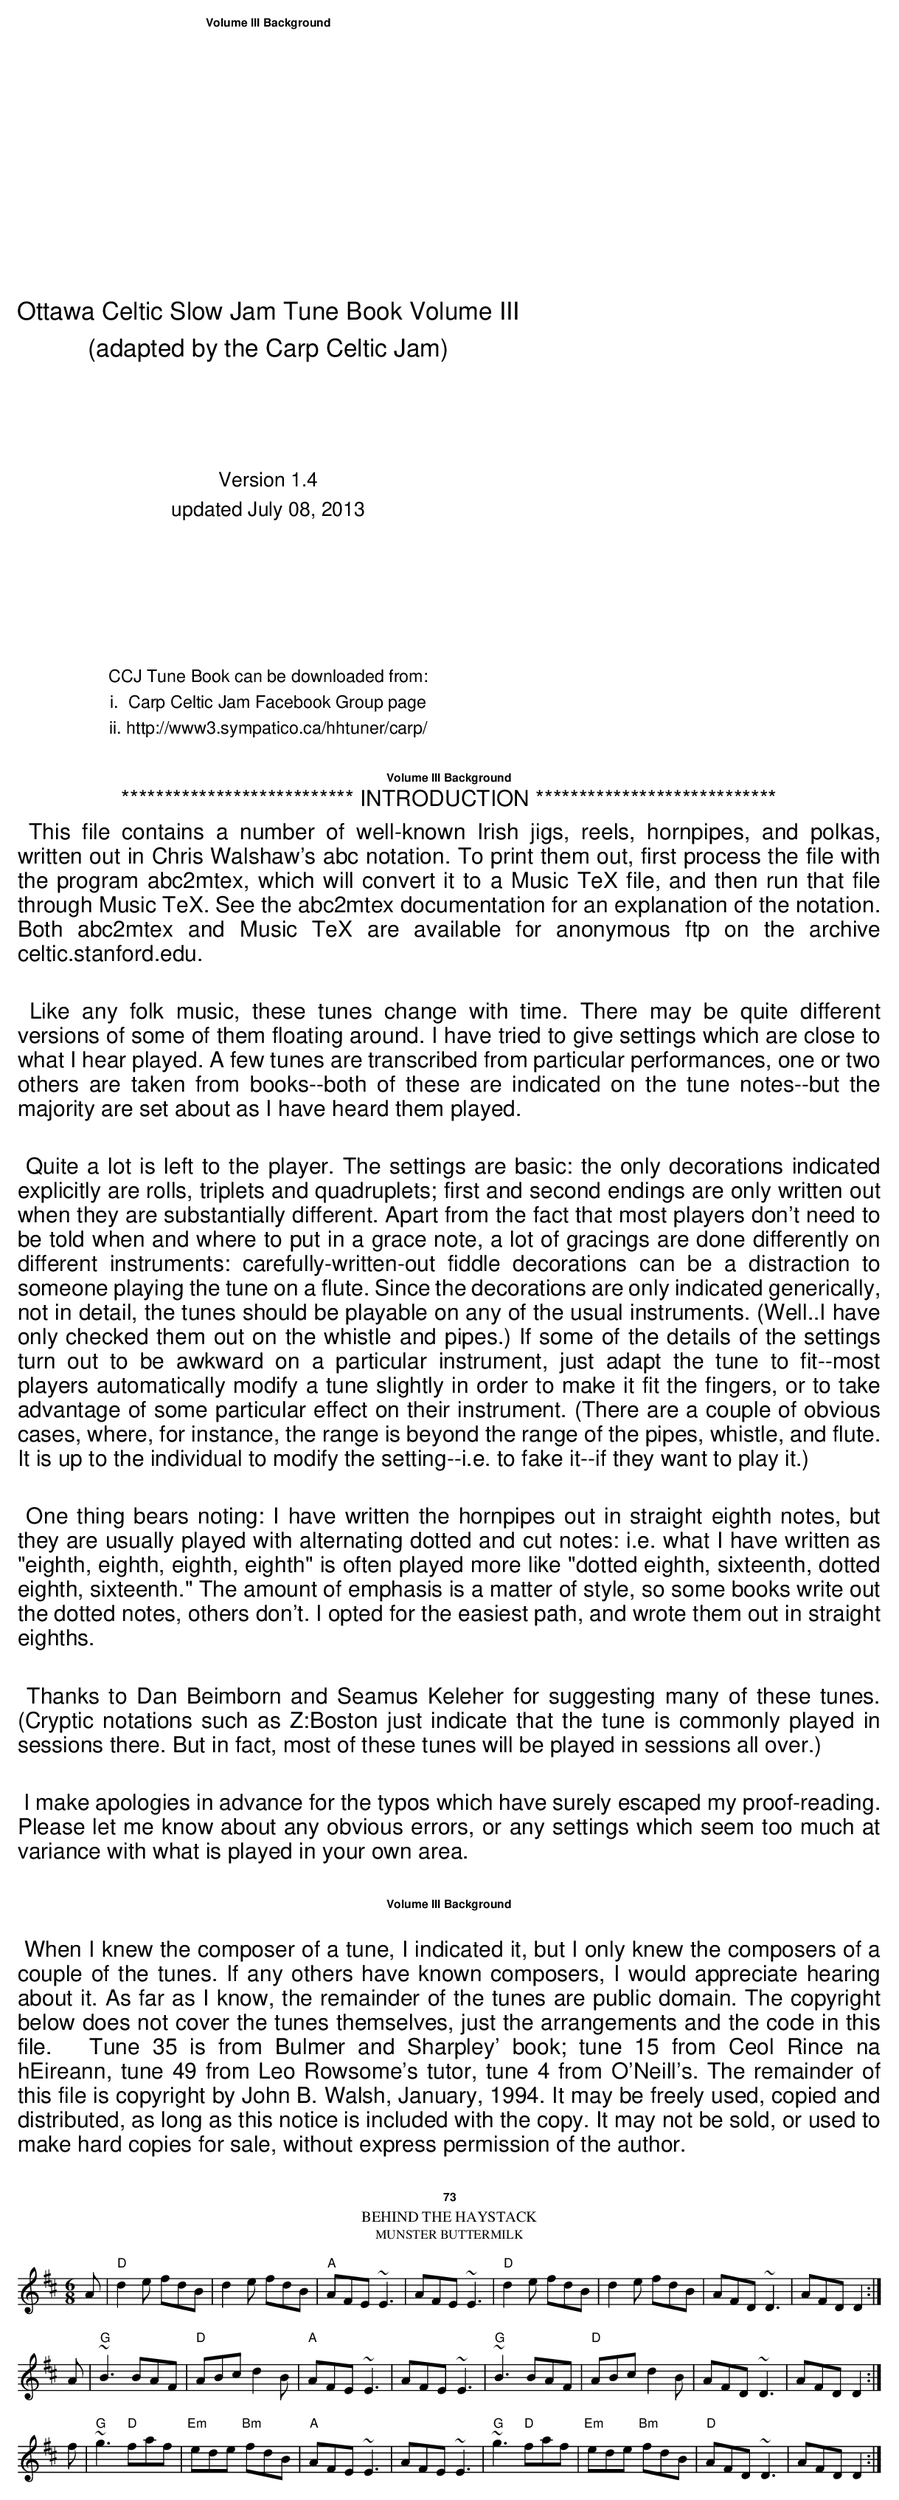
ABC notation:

X:1
T:Behind the Haystack
T:Munster Buttermilk
E:11
M:6/8
K:D
A|"D"d2e fdB|d2e fdB|"A"AFE ~E3|AFE ~E3|\
"D"d2e fdB|d2e fdB|AFD ~D3|AFD D2:|
A|"G"~B3 BAF|"D"ABc d2B|"A"AFE ~E3|AFE ~E3|\
"G"~B3 BAF|"D"ABc d2B|AFD ~D3|AFD D2:|
f|"G"~g3 "D"faf|"Em"ede "Bm"fdB|"A"AFE ~E3|AFE ~E3|\
"G"~g3 "D"faf|"Em"ede "Bm"fdB|"D"AFD ~D3|AFD D2:|
